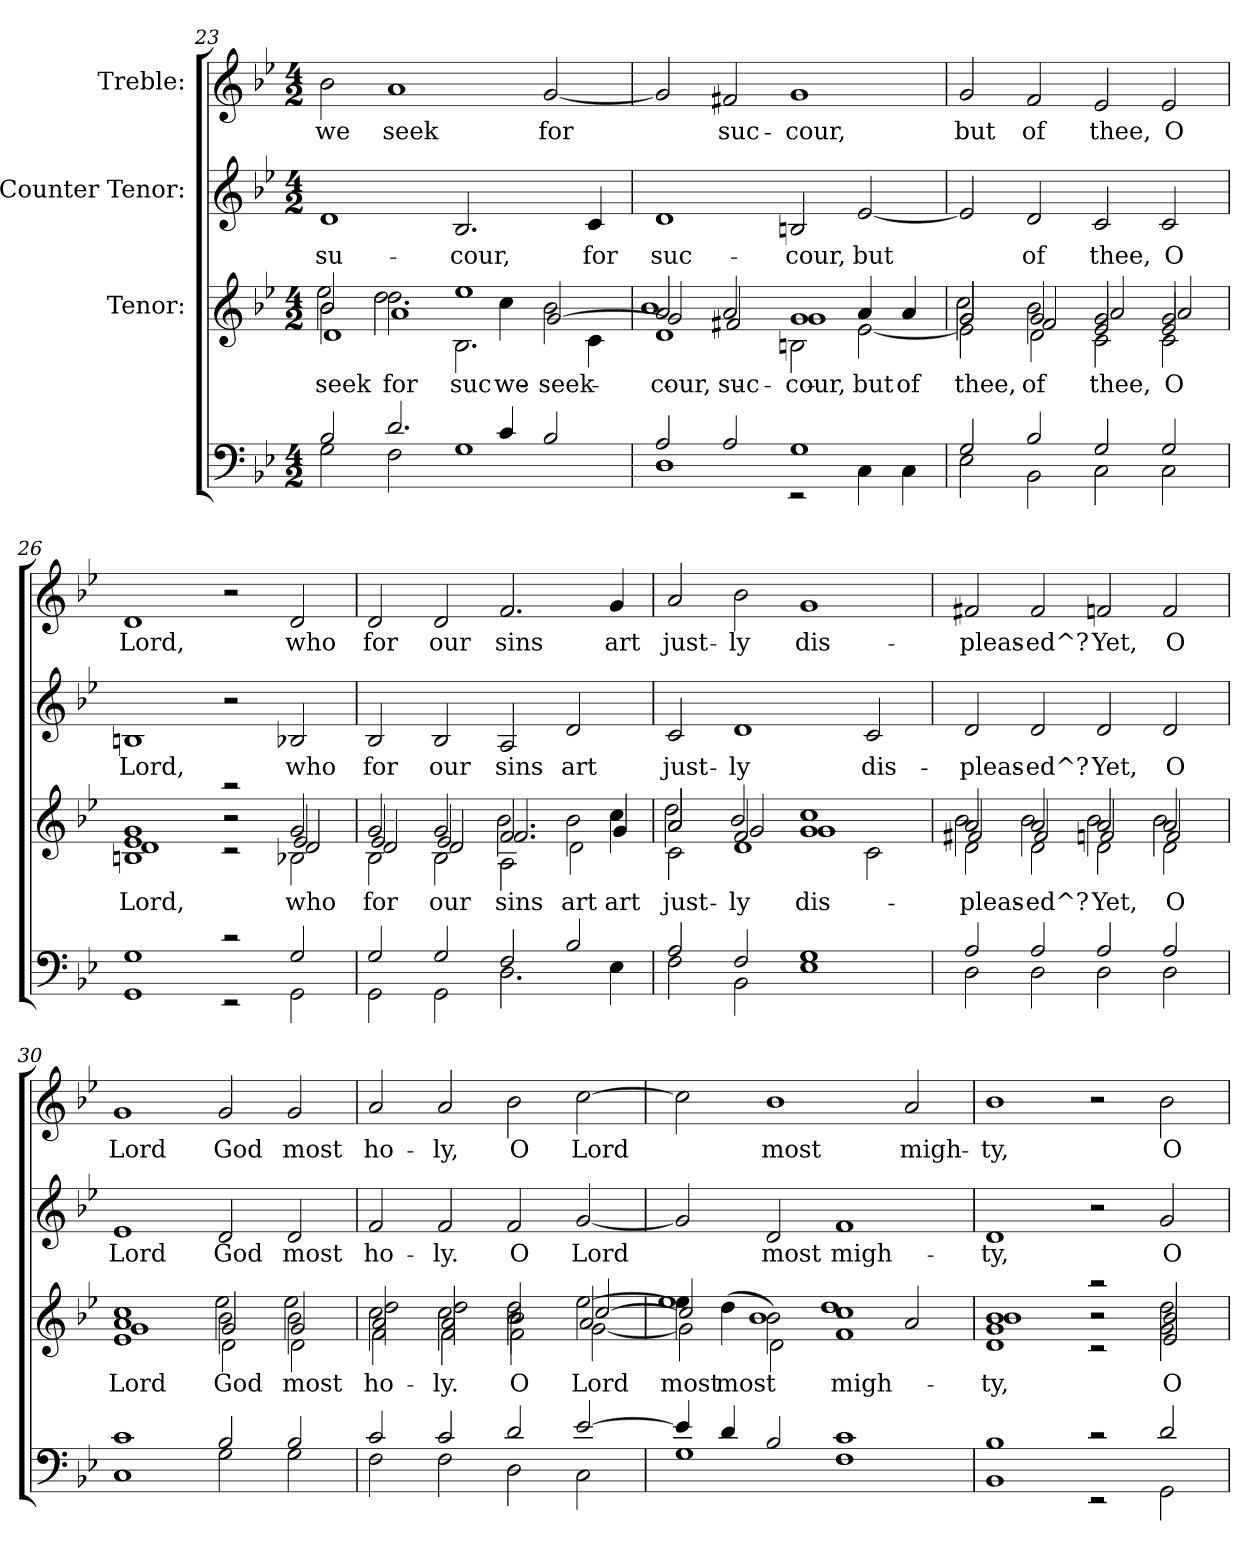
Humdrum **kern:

**kern	**kern	**text	**kern	**text	**kern	**text
*part4	*part3	*part3	*part2	*part2	*part1	*part1
*staff4	*staff3	*staff3	*staff2	*staff2	*staff1	*staff1
*	*I"Tenor:	*	*I"Counter  Tenor:	*	*I"Treble:	*
!!LO:LB:g=z
*clefF4	*clefG2	*	*clefG2	*	*clefG2	*
*k[b-e-]	*k[b-e-]	*	*k[b-e-]	*	*k[b-e-]	*
*B-:	*B-:	*	*B-:	*	*B-:	*
*M4/2	*M4/2	*	*M4/2	*	*M4/2	*
=23	=23	=23	=23	=23	=23	=23
*^	*	*	*	*	*	*
!	!	!	!LO:LY:b	!	!	!	!
*	*	*^	*	*	*	*	*
!	!	!	!	!LO:LY:b	!	!LO:LY:b	!	!LO:LY:b
*	*	*^	*^	*	*	*	*	*
2B-/	2G\	2b-\	2ee-\	2b-/	1d	seek	1d	su-	2b-\	we
!	!	!	!	!	!	!LO:LY:b	!	!	!	!
!	!	!	!	!	!	!LO:LY:b	!	!	!	!LO:LY:b
2.d/	2F\	2.dd\	2dd\	1a	.	for	.	.	1a	seek
!	!	!	!	!	!	!LO:LY:b	!	!LO:LY:b	!	!
.	1G	.	1ee-	.	2.B-\	suc-	2.B-/	-cour,	.	.
!	!	!	!	!	!	!LO:LY:b	!	!	!	!
4c/	.	4cc\	.	.	.	we	.	.	.	.
!	!	!	!	!	!	!LO:LY:b	!	!	!	!LO:LY:b
2B-/	.	2b-\	.	[<2g/	.	seek	.	.	[<2g/	for
!	!	!	!	!	!	!	!	!LO:LY:b	!	!
.	.	.	.	.	4c\	.	4c/	for	.	.
=24	=24	=24	=24	=24	=24	=24	=24	=24	=24	=24
!	!	!	!	!	!	!LO:LY:b	!	!	!	!
!	!	!	!	!	!	!LO:LY:b	!	!LO:LY:b	!	!
2A/	1D	2a/	1b-	2g/]	1d	cour,	1d	suc-	2g/]	.
!	!	!	!	!	!	!LO:LY:b	!	!	!	!LO:LY:b
2A/	.	2a/	.	2f#X/	.	suc-	.	.	2f#X/	suc-
!	!	!	!	!	!	!LO:LY:b	!	!LO:LY:b	!	!LO:LY:b
1G	2rEE	1g	2ryy	1g	2Bn\	-cour,	2Bn/	-cour,	1g	-cour,
!	!	!	!	!	!	!LO:LY:b	!	!LO:LY:b	!	!
.	4C\	.	4a/	.	[>2e-\	but	[<2e-/	but	.	.
!	!	!	!	!	!	!LO:LY:b	!	!	!	!
.	4C\	.	4a/	.	.	of	.	.	.	.
=25	=25	=25	=25	=25	=25	=25	=25	=25	=25	=25
!	!	!	!	!	!	!LO:LY:b	!	!	!	!
!	!	!	!	!	!	!LO:LY:b	!	!	!	!LO:LY:b
2G/	2E-\	2g/	2cc\	2g/	2e-\]	thee,	2e-/]	.	2g/	but
!	!	!	!	!	!	!LO:LY:b	!	!	!	!
!	!	!	!	!	!	!LO:LY:b	!	!LO:LY:b	!	!LO:LY:b
2B-/	2BB-\	2b-\	2g/	2f/	2d\	of	2d/	of	2f/	of
!	!	!	!	!	!	!LO:LY:b	!	!	!	!
!	!	!	!	!	!	!LO:LY:b	!	!LO:LY:b	!	!LO:LY:b
2G/	2C\	2g/	2a/	2e-/	2c\	thee,	2c/	thee,	2e-/	thee,
!	!	!	!	!	!	!LO:LY:b	!	!	!	!
!	!	!	!	!	!	!LO:LY:b	!	!LO:LY:b	!	!LO:LY:b
2G/	2C\	2g/	2a/	2e-/	2c\	O	2c/	O	2e-/	O
!!LO:PB:g=z
=26	=26	=26	=26	=26	=26	=26	=26	=26	=26	=26
!	!	!	!	!	!	!LO:LY:b	!	!	!	!
!	!	!	!	!	!	!LO:LY:b	!	!LO:LY:b	!	!LO:LY:b
1G	1GG	1g	1e-	1d	1Bn	Lord,	1Bn	Lord,	1d	Lord,
2rc	2rEE	2raa	2rc	2r	2r	.	2r	.	2r	.
!	!	!	!	!	!	!LO:LY:b	!	!	!	!
!	!	!	!	!	!	!LO:LY:b	!	!LO:LY:b	!	!LO:LY:b
2G/	2GG\	2g/	2e-/	2d/	2B-X\	who	2B-X/	who	2d/	who
=27	=27	=27	=27	=27	=27	=27	=27	=27	=27	=27
!	!	!	!	!	!	!LO:LY:b	!	!	!	!
!	!	!	!	!	!	!LO:LY:b	!	!LO:LY:b	!	!LO:LY:b
2G/	2GG\	2g/	2e-/	2d/	2B-\	for	2B-/	for	2d/	for
!	!	!	!	!	!	!LO:LY:b	!	!	!	!
!	!	!	!	!	!	!LO:LY:b	!	!LO:LY:b	!	!LO:LY:b
2G/	2GG\	2g/	2e-/	2d/	2B-\	our	2B-/	our	2d/	our
!	!	!	!	!	!	!LO:LY:b	!	!	!	!
!	!	!	!	!	!	!LO:LY:b	!	!LO:LY:b	!	!LO:LY:b
2F/	2.D\	2f/	2.b-\	2.f/	2A\	sins	2A/	sins	2.f/	sins
!	!	!	!	!	!	!LO:LY:b	!	!LO:LY:b	!	!
2B-/	.	2b-\	.	.	2d\	art	2d/	art	.	.
!	!	!	!	!	!	!LO:LY:b	!	!	!	!LO:LY:b
.	4E-\	.	4cc\	4g/	.	art	.	.	4g/	art
=28	=28	=28	=28	=28	=28	=28	=28	=28	=28	=28
!	!	!	!	!	!	!LO:LY:b	!	!	!	!
!	!	!	!	!	!	!LO:LY:b	!	!LO:LY:b	!	!LO:LY:b
2A/	2F\	2a/	2dd\	2a/	2c\	-just-	2c/	just-	2a/	just-
!	!	!	!	!	!	!LO:LY:b	!	!	!	!
!	!	!	!	!	!	!LO:LY:b	!	!LO:LY:b	!	!LO:LY:b
2F/	2BB-\	2f/	2g/	2b-/	1d	-ly	1d	-ly	2b-\	-ly
!	!	!	!	!	!	!LO:LY:b	!	!	!	!
!	!	!	!	!	!	!LO:LY:b	!	!	!	!LO:LY:b
1G	1E-	1g	1cc	1g	.	dis-	.	.	1g	dis-
!	!	!	!	!	!	!	!	!LO:LY:b	!	!
.	.	.	.	.	2c\	.	2c/	dis-	.	.
=29	=29	=29	=29	=29	=29	=29	=29	=29	=29	=29
!	!	!	!	!	!	!LO:LY:b	!	!	!	!
!	!	!	!	!	!	!LO:LY:b	!	!LO:LY:b	!	!LO:LY:b
2A/	2D\	2a/	2b-\	2f#X/	2d\	pleas-	2d/	-pleas-	2f#X/	-pleas-
!	!	!	!	!	!	!LO:LY:b	!	!	!	!
!	!	!	!	!	!	!LO:LY:b	!	!LO:LY:b	!	!LO:LY:b
2A/	2D\	2a/	2b-\	2f#/	2d\	-ed^?	2d/	-ed^?	2f#/	-ed^?
!	!	!	!	!	!	!LO:LY:b	!	!	!	!
!	!	!	!	!	!	!LO:LY:b	!	!LO:LY:b	!	!LO:LY:b
2A/	2D\	2a/	2b-\	2fn/	2d\	Yet,	2d/	Yet,	2fn/	Yet,
!	!	!	!	!	!	!LO:LY:b	!	!	!	!
!	!	!	!	!	!	!LO:LY:b	!	!LO:LY:b	!	!LO:LY:b
2A/	2D\	2a/	2b-\	2f/	2d\	O	2d/	O	2f/	O
!!LO:LB:g=z
=30	=30	=30	=30	=30	=30	=30	=30	=30	=30	=30
!	!	!	!	!	!	!LO:LY:b	!	!	!	!
!	!	!	!	!	!	!LO:LY:b	!	!LO:LY:b	!	!LO:LY:b
1c	1C	1cc	1a	1g	1e-	Lord	1e-	Lord	1g	Lord
!	!	!	!	!	!	!LO:LY:b	!	!	!	!
!	!	!	!	!	!	!LO:LY:b	!	!LO:LY:b	!	!LO:LY:b
2B-/	2G\	2b-\	2ee-\	2g/	2d\	God	2d/	God	2g/	God
!	!	!	!	!	!	!LO:LY:b	!	!	!	!
!	!	!	!	!	!	!LO:LY:b	!	!LO:LY:b	!	!LO:LY:b
2B-/	2G\	2b-\	2ee-\	2g/	2d\	most	2d/	most	2g/	most
=31	=31	=31	=31	=31	=31	=31	=31	=31	=31	=31
!	!	!	!	!	!	!LO:LY:b	!	!	!	!
!	!	!	!	!	!	!LO:LY:b	!	!LO:LY:b	!	!LO:LY:b
2c/	2F\	2cc\	2dd\	2a/	2f\	ho-	2f/	ho-	2a/	ho-
!	!	!	!	!	!	!LO:LY:b	!	!	!	!
!	!	!	!	!	!	!LO:LY:b	!	!LO:LY:b	!	!LO:LY:b
2c/	2F\	2cc\	2dd\	2a/	2f\	-ly.	2f/	-ly.	2a/	-ly,
!	!	!	!	!	!	!LO:LY:b	!	!	!	!
!	!	!	!	!	!	!LO:LY:b	!	!LO:LY:b	!	!LO:LY:b
2d/	2D\	2dd\	2b-\	2b-/	2f\	O	2f/	O	2b-\	O
!	!	!	!	!	!	!LO:LY:b	!	!	!	!
!	!	!	!	!	!	!LO:LY:b	!	!LO:LY:b	!	!LO:LY:b
[<2e-/	2C\	[>2ee-\	2a/	[<2cc/	[>2g\	Lord	[<2g/	Lord	[>2cc\	Lord
=32	=32	=32	=32	=32	=32	=32	=32	=32	=32	=32
!	!	!	!	!	!	!LO:LY:b	!	!	!	!
4e-/]	1G	4ee-\]	1ee-	2cc/]	2g\]	-most	2g/]	.	2cc\]	.
!	!	!	!	!	!	!LO:LY:b	!	!	!	!
4d/	.	(>4dd\	.	.	.	most	.	.	.	.
!	!	!	!	!	!	!	!	!LO:LY:b	!	!LO:LY:b
2B-/	.	2b-\)	.	1b-	2d\	.	2d/	most	1b-	most
!	!	!	!	!	!	!LO:LY:b	!	!	!	!
!	!	!	!	!	!	!LO:LY:b	!	!LO:LY:b	!	!
1c	1F	1cc	1dd	.	1f	migh-	1f	migh-	.	.
!	!	!	!	!	!	!	!	!	!	!LO:LY:b
.	.	.	.	2a/	.	.	.	.	2a/	migh-
=33	=33	=33	=33	=33	=33	=33	=33	=33	=33	=33
!	!	!	!	!	!	!LO:LY:b	!	!	!	!
!	!	!	!	!	!	!LO:LY:b	!	!LO:LY:b	!	!LO:LY:b
1B-	1BB-	1b-	1g	1b-	1d	ty,	1d	-ty,	1b-	-ty,
2rc	2rEE	2raa	2rc	2r	2r	.	2r	.	2r	.
!	!	!	!	!	!	!LO:LY:b	!	!	!	!
!	!	!	!	!	!	!LO:LY:b	!	!LO:LY:b	!	!LO:LY:b
2d/	2GG\	2dd\	2e-/	2b-/	2g\	O	2g/	O	2b-\	O
*v	*v	*	*	*	*	*	*	*	*	*
*	*v	*v	*v	*v	*	*	*	*	*
=	=	=	=	=	=	=
*-	*-	*-	*-	*-	*-	*-
